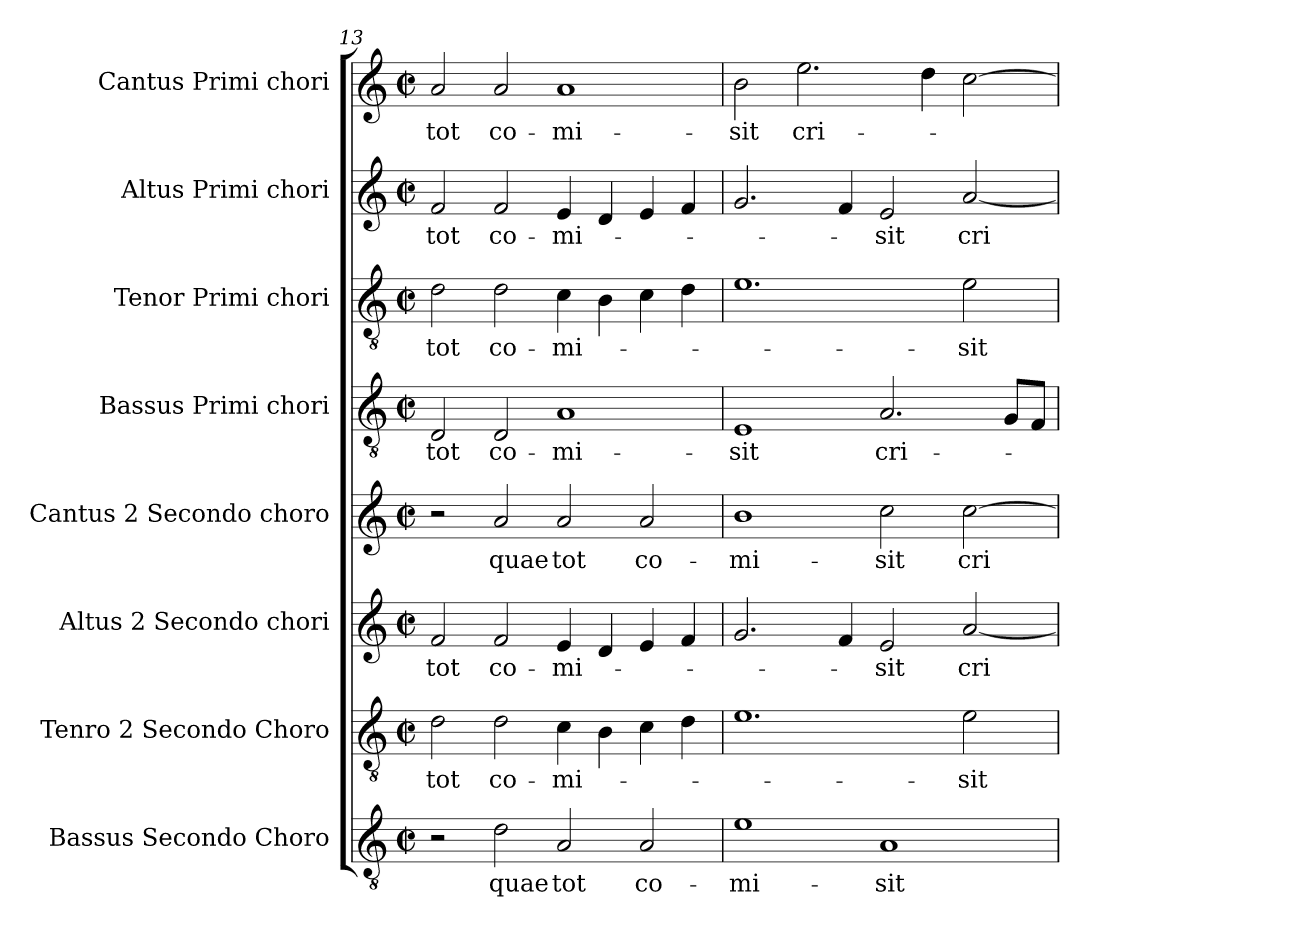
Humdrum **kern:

**kern	**text	**kern	**text	**kern	**text	**kern	**text	**kern	**text	**kern	**text	**kern	**text	**kern	**text
*part8	*part8	*part7	*part7	*part6	*part6	*part5	*part5	*part4	*part4	*part3	*part3	*part2	*part2	*part1	*part1
*staff8	*staff8	*staff7	*staff7	*staff6	*staff6	*staff5	*staff5	*staff4	*staff4	*staff3	*staff3	*staff2	*staff2	*staff1	*staff1
*I"Bassus  Secondo Choro	*	*I"Tenro 2  Secondo Choro	*	*I"Altus 2  Secondo chori	*	*I"Cantus 2  Secondo choro	*	*I"Bassus  Primi chori	*	*I"Tenor  Primi chori	*	*I"Altus  Primi chori	*	*I"Cantus  Primi chori	*
*I'Ch	*	*I'Ch	*	*I'Ch	*	*I'Ch	*	*I'Ch	*	*I'Ch	*	*I'Ch	*	*I'Ch	*
*clefGv2	*	*clefGv2	*	*clefG2	*	*clefG2	*	*clefGv2	*	*clefGv2	*	*clefG2	*	*clefG2	*
*M2/2	*	*M2/2	*	*M2/2	*	*M2/2	*	*M2/2	*	*M2/2	*	*M2/2	*	*M2/2	*
*met(c|)	*	*met(c|)	*	*met(c|)	*	*met(c|)	*	*met(c|)	*	*met(c|)	*	*met(c|)	*	*met(c|)	*
=13	=13	=13	=13	=13	=13	=13	=13	=13	=13	=13	=13	=13	=13	=13	=13
!	!	!	!LO:LY:b:cj	!	!LO:LY:b:cj	!	!	!	!LO:LY:b:cj	!	!LO:LY:b:cj	!	!LO:LY:b:cj	!	!LO:LY:b:cj
2r	.	2d\	tot	2f/	tot	2r	.	2D/	tot	2d\	tot	2f/	tot	2a/	tot
!	!LO:LY:b:cj	!	!LO:LY:b:cj	!	!LO:LY:b:cj	!	!LO:LY:b:cj	!	!LO:LY:b:cj	!	!LO:LY:b:cj	!	!LO:LY:b:cj	!	!LO:LY:b:cj
2d\	quae	2d\	co-	2f/	co-	2a/	quae	2D/	co-	2d\	co-	2f/	co-	2a/	co-
!	!LO:LY:b:cj	!	!LO:LY:b:cj	!	!LO:LY:b:cj	!	!LO:LY:b:cj	!	!LO:LY:b:cj	!	!LO:LY:b:cj	!	!LO:LY:b:cj	!	!LO:LY:b:cj
2A/	tot	4c\	-mi-	4e/	-mi-	2a/	tot	1A	-mi-	4c\	-mi-	4e/	-mi-	1a	-mi-
.	.	4B\	.	4d/	.	.	.	.	.	4B\	.	4d/	.	.	.
!	!LO:LY:b:cj	!	!	!	!	!	!LO:LY:b:cj	!	!	!	!	!	!	!	!
2A/	co-	4c\	.	4e/	.	2a/	co-	.	.	4c\	.	4e/	.	.	.
.	.	4d\	.	4f/	.	.	.	.	.	4d\	.	4f/	.	.	.
=14	=14	=14	=14	=14	=14	=14	=14	=14	=14	=14	=14	=14	=14	=14	=14
!	!LO:LY:b:cj	!	!	!	!	!	!LO:LY:b:cj	!	!LO:LY:b:cj	!	!	!	!	!	!LO:LY:b:cj
1e	-mi-	1.e	.	2.g/	.	1b	-mi-	1E	-sit	1.e	.	2.g/	.	2b\	-sit
!	!	!	!	!	!	!	!	!	!	!	!	!	!	!	!LO:LY:b:cj
.	.	.	.	.	.	.	.	.	.	.	.	.	.	2.ee\	cri-
.	.	.	.	4f/	.	.	.	.	.	.	.	4f/	.	.	.
!	!LO:LY:b:cj	!	!	!	!LO:LY:b:cj	!	!LO:LY:b:cj	!	!LO:LY:b:cj	!	!	!	!LO:LY:b:cj	!	!
1A	-sit	.	.	2e/	-sit	2cc\	-sit	2.A/	cri-	.	.	2e/	-sit	.	.
.	.	.	.	.	.	.	.	.	.	.	.	.	.	4dd\	.
!	!	!	!LO:LY:b:cj	!	!LO:LY:b:cj	!	!LO:LY:b:cj	!	!	!	!LO:LY:b:cj	!	!LO:LY:b:cj	!	!
.	.	2e\	-sit	[>2a/	cri-	[>2cc\	cri-	.	.	2e\	-sit	[>2a/	cri-	[>2cc\	.
.	.	.	.	.	.	.	.	8G/L	.	.	.	.	.	.	.
.	.	.	.	.	.	.	.	8F/J	.	.	.	.	.	.	.
=	=	=	=	=	=	=	=	=	=	=	=	=	=	=	=
*-	*-	*-	*-	*-	*-	*-	*-	*-	*-	*-	*-	*-	*-	*-	*-
